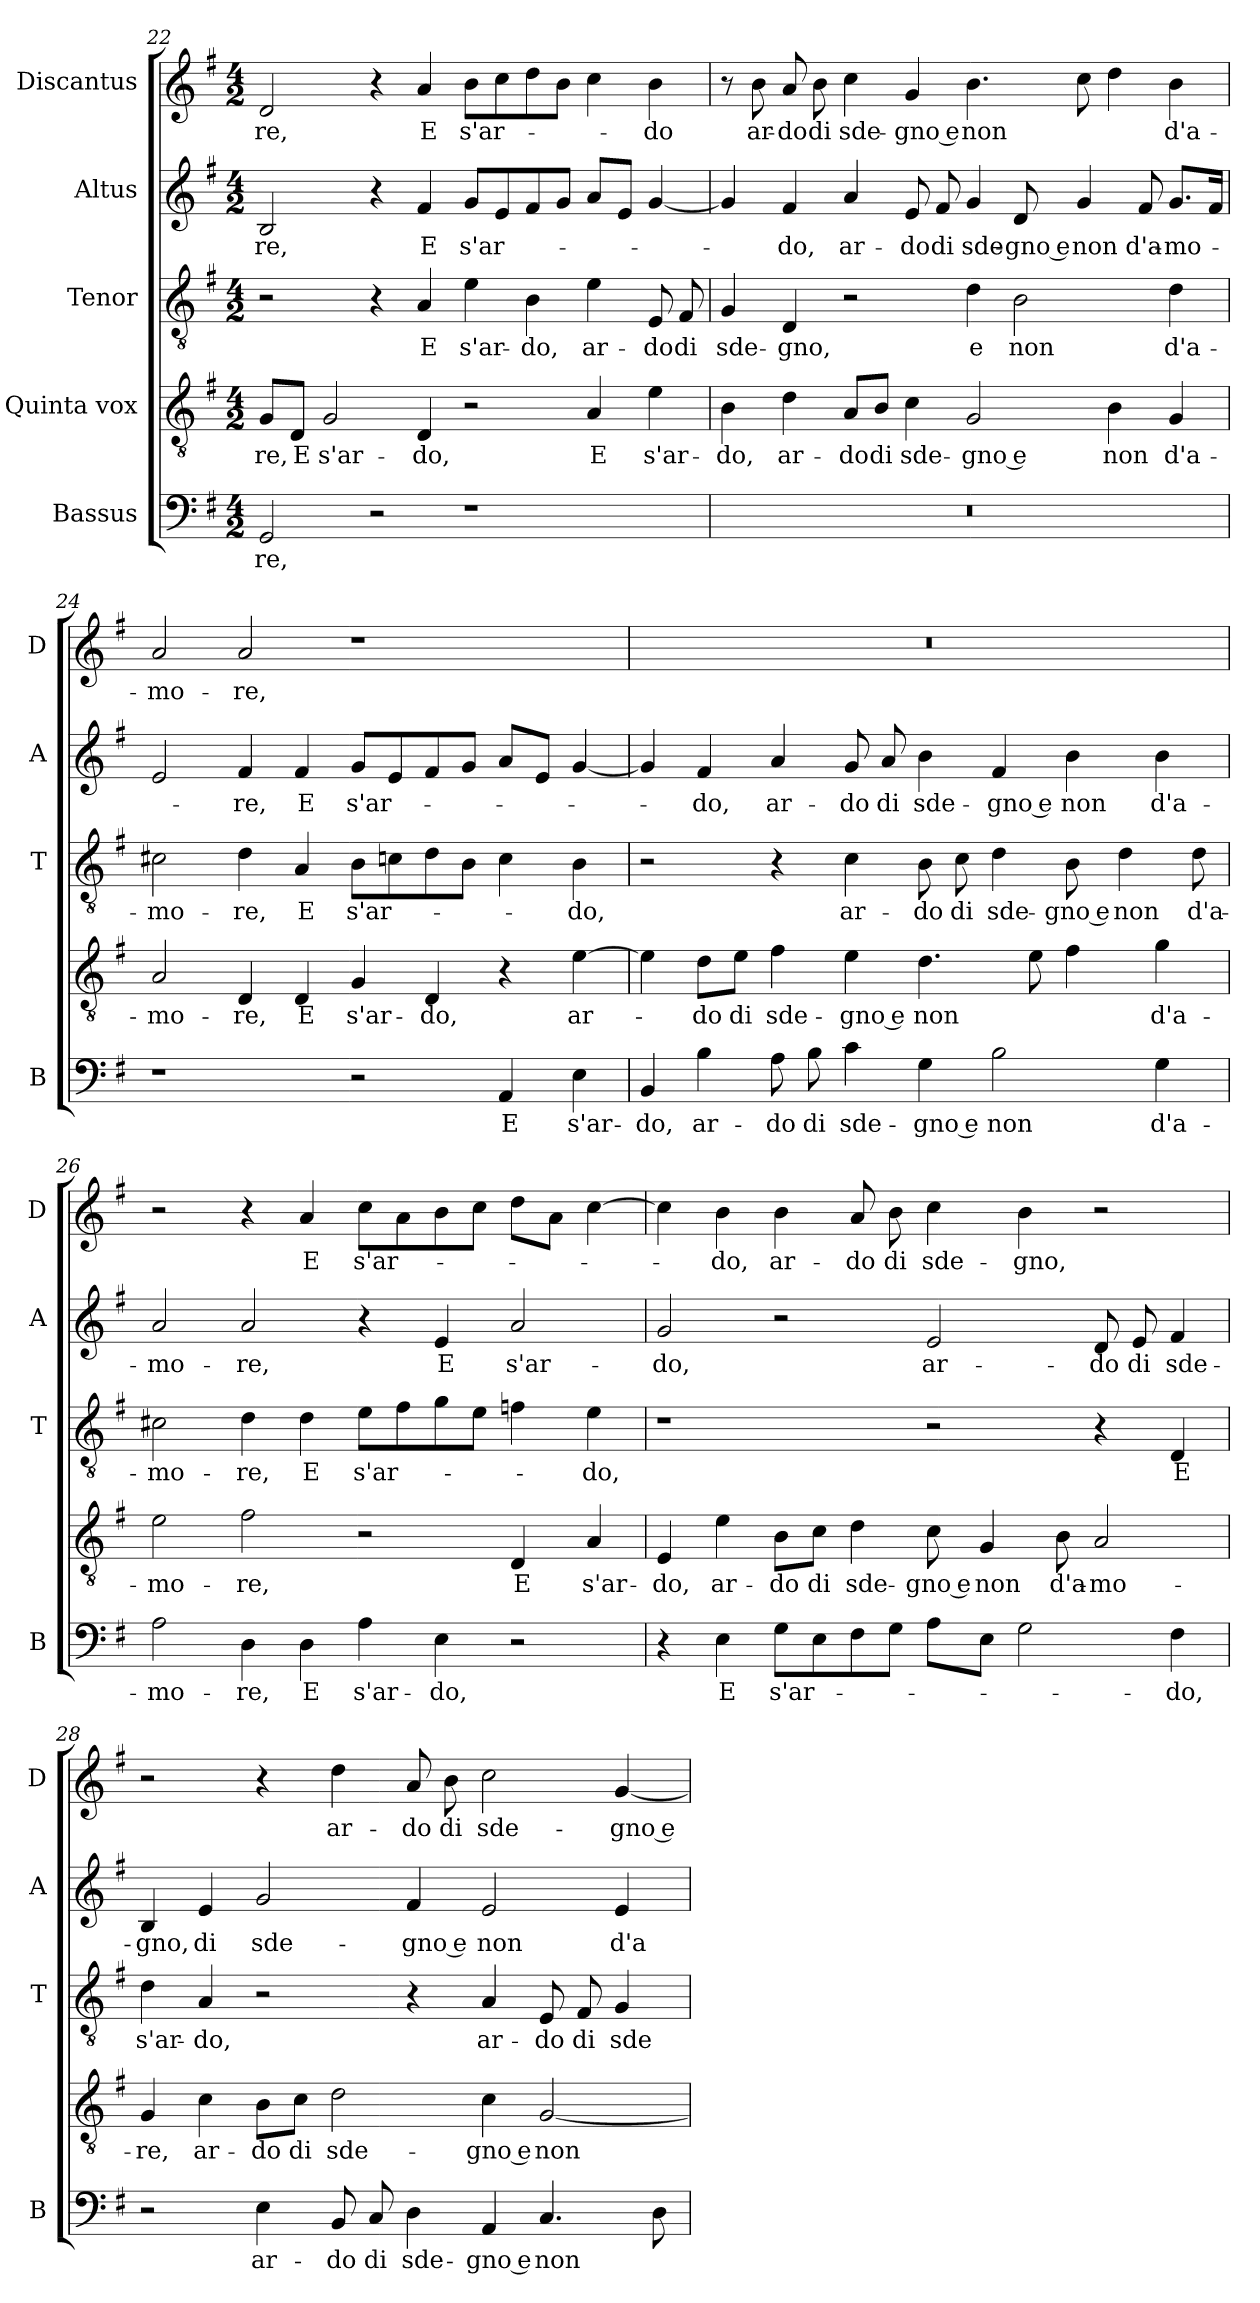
**kern	**text	**kern	**text	**kern	**text	**kern	**text	**kern	**text
*part5	*part5	*part4	*part4	*part3	*part3	*part2	*part2	*part1	*part1
*staff5	*staff5	*staff4	*staff4	*staff3	*staff3	*staff2	*staff2	*staff1	*staff1
*I"Bassus	*	*I"Quinta vox	*	*I"Tenor	*	*I"Altus	*	*I"Discantus	*
*I'B	*	*	*	*I'T	*	*I'A	*	*I'D	*
*clefF4	*	*clefGv2	*	*clefGv2	*	*clefG2	*	*clefG2	*
*k[f#]	*	*k[f#]	*	*k[f#]	*	*k[f#]	*	*k[f#]	*
*G:	*	*G:	*	*G:	*	*G:	*	*G:	*
*M4/2	*	*M4/2	*	*M4/2	*	*M4/2	*	*M4/2	*
=22	=22	=22	=22	=22	=22	=22	=22	=22	=22
!	!LO:LY:b	!	!LO:LY:b	!	!	!	!LO:LY:b	!	!LO:LY:b
2GG/	-re,	8G/L	-re,	2r	.	2B/	-re,	2d/	-re,
!	!	!	!LO:LY:b	!	!	!	!	!	!
.	.	8D/J	E	.	.	.	.	.	.
!	!	!	!LO:LY:b	!	!	!	!	!	!
.	.	2G/	s'ar-	.	.	.	.	.	.
2r	.	.	.	4r	.	4r	.	4r	.
!	!	!	!LO:LY:b	!	!LO:LY:b	!	!LO:LY:b	!	!LO:LY:b
.	.	4D/	-do,	4A/	E	4f#/	E	4a/	E
!	!	!	!	!	!LO:LY:b	!	!LO:LY:b	!	!LO:LY:b
1r	.	2r	.	4e\	s'ar-	8g/L	s'ar-	8b\L	s'ar-
.	.	.	.	.	.	8e/	.	8cc\	.
!	!	!	!	!	!LO:LY:b	!	!	!	!
.	.	.	.	4B\	-do,	8f#/	.	8dd\	.
.	.	.	.	.	.	8g/J	.	8b\J	.
!	!	!	!LO:LY:b	!	!LO:LY:b	!	!	!	!
.	.	4A/	E	4e\	ar-	8a/L	.	4cc\	.
.	.	.	.	.	.	8e/J	.	.	.
!	!	!	!LO:LY:b	!	!LO:LY:b	!	!	!	!LO:LY:b
.	.	4e\	s'ar-	8E/	-do	[4g/	.	4b\	-do
!	!	!	!	!	!LO:LY:b	!	!	!	!
.	.	.	.	8F#/	di	.	.	.	.
=23	=23	=23	=23	=23	=23	=23	=23	=23	=23
!	!	!	!LO:LY:b	!	!LO:LY:b	!	!	!	!
0r	.	4B\	-do,	4G/	sde-	4g/]	.	8r	.
!	!	!	!	!	!	!	!	!	!LO:LY:b
.	.	.	.	.	.	.	.	8b\	ar-
!	!	!	!LO:LY:b	!	!LO:LY:b	!	!LO:LY:b	!	!LO:LY:b
.	.	4d\	ar-	4D/	-gno,	4f#/	-do,	8a/	-do
!	!	!	!	!	!	!	!	!	!LO:LY:b
.	.	.	.	.	.	.	.	8b\	di
!	!	!	!LO:LY:b	!	!	!	!LO:LY:b	!	!LO:LY:b
.	.	8A/L	-do	2r	.	4a/	ar-	4cc\	sde-
!	!	!	!LO:LY:b	!	!	!	!	!	!
.	.	8B/J	di	.	.	.	.	.	.
!	!	!	!LO:LY:b	!	!	!	!LO:LY:b	!	!LO:LY:b
.	.	4c\	sde-	.	.	8e/	-do	4g/	-gno e
!	!	!	!	!	!	!	!LO:LY:b	!	!
.	.	.	.	.	.	8f#/	di	.	.
!	!	!	!LO:LY:b	!	!LO:LY:b	!	!LO:LY:b	!	!LO:LY:b
.	.	2G/	-gno e	4d\	e	4g/	sde-	4.b\	non
!	!	!	!	!	!LO:LY:b	!	!LO:LY:b	!	!
.	.	.	.	2B\	non	8d/	-gno e	.	.
!	!	!	!	!	!	!	!LO:LY:b	!	!
.	.	.	.	.	.	4g/	non	8cc\	.
!	!	!	!LO:LY:b	!	!	!	!	!	!
.	.	4B\	non	.	.	.	.	4dd\	.
!	!	!	!	!	!	!	!LO:LY:b	!	!
.	.	.	.	.	.	8f#/	d'a-	.	.
!	!	!	!LO:LY:b	!	!LO:LY:b	!	!LO:LY:b	!	!LO:LY:b
.	.	4G/	d'a-	4d\	d'a-	8.g/L	-mo-	4b\	d'a-
.	.	.	.	.	.	16f#/Jk	.	.	.
!!LO:LB:g=z
=24	=24	=24	=24	=24	=24	=24	=24	=24	=24
!	!	!	!LO:LY:b	!	!LO:LY:b	!	!	!	!LO:LY:b
1r	.	2A/	-mo-	2c#X\	-mo-	2e/	.	2a/	-mo-
!	!	!	!LO:LY:b	!	!LO:LY:b	!	!LO:LY:b	!	!LO:LY:b
.	.	4D/	-re,	4d\	-re,	4f#/	-re,	2a/	-re,
!	!	!	!LO:LY:b	!	!LO:LY:b	!	!LO:LY:b	!	!
.	.	4D/	E	4A/	E	4f#/	E	.	.
!	!	!	!LO:LY:b	!	!LO:LY:b	!	!LO:LY:b	!	!
2r	.	4G/	s'ar-	8B\L	s'ar-	8g/L	s'ar-	1r	.
.	.	.	.	8cn\	.	8e/	.	.	.
!	!	!	!LO:LY:b	!	!	!	!	!	!
.	.	4D/	-do,	8d\	.	8f#/	.	.	.
.	.	.	.	8B\J	.	8g/J	.	.	.
!	!LO:LY:b	!	!	!	!	!	!	!	!
4AA/	E	4r	.	4c\	.	8a/L	.	.	.
.	.	.	.	.	.	8e/J	.	.	.
!	!LO:LY:b	!	!LO:LY:b	!	!LO:LY:b	!	!	!	!
4E\	s'ar-	[4e\	ar-	4B\	-do,	[4g/	.	.	.
=25	=25	=25	=25	=25	=25	=25	=25	=25	=25
!	!LO:LY:b	!	!	!	!	!	!	!	!
4BB/	-do,	4e\]	.	2r	.	4g/]	.	0r	.
!	!LO:LY:b	!	!LO:LY:b	!	!	!	!LO:LY:b	!	!
4B\	ar-	8d\L	-do	.	.	4f#/	-do,	.	.
!	!	!	!LO:LY:b	!	!	!	!	!	!
.	.	8e\J	di	.	.	.	.	.	.
!	!LO:LY:b	!	!LO:LY:b	!	!	!	!LO:LY:b	!	!
8A\	-do	4f#i\	sde-	4r	.	4a/	ar-	.	.
!	!LO:LY:b	!	!	!	!	!	!	!	!
8B\	di	.	.	.	.	.	.	.	.
!	!LO:LY:b	!	!LO:LY:b	!	!LO:LY:b	!	!LO:LY:b	!	!
4c\	sde-	4e\	-gno e	4c\	ar-	8g/	-do	.	.
!	!	!	!	!	!	!	!LO:LY:b	!	!
.	.	.	.	.	.	8a/	di	.	.
!	!LO:LY:b	!	!LO:LY:b	!	!LO:LY:b	!	!LO:LY:b	!	!
4G\	-gno e	4.d\	non	8B\	-do	4b\	sde-	.	.
!	!	!	!	!	!LO:LY:b	!	!	!	!
.	.	.	.	8c\	di	.	.	.	.
!	!LO:LY:b	!	!	!	!LO:LY:b	!	!LO:LY:b	!	!
2B\	non	.	.	4d\	sde-	4f#/	-gno e	.	.
.	.	8e\	.	.	.	.	.	.	.
!	!	!	!	!	!LO:LY:b	!	!LO:LY:b	!	!
.	.	4f#\	.	8B\	-gno e	4b\	non	.	.
!	!	!	!	!	!LO:LY:b	!	!	!	!
.	.	.	.	4d\	non	.	.	.	.
!	!LO:LY:b	!	!LO:LY:b	!	!	!	!LO:LY:b	!	!
4G\	d'a-	4g\	d'a-	.	.	4b\	d'a-	.	.
!	!	!	!	!	!LO:LY:b	!	!	!	!
.	.	.	.	8d\	d'a-	.	.	.	.
=26	=26	=26	=26	=26	=26	=26	=26	=26	=26
!	!LO:LY:b	!	!LO:LY:b	!	!LO:LY:b	!	!LO:LY:b	!	!
2A\	-mo-	2e\	-mo-	2c#X\	-mo-	2a/	-mo-	2r	.
!	!LO:LY:b	!	!LO:LY:b	!	!LO:LY:b	!	!LO:LY:b	!	!
4D\	-re,	2f#\	-re,	4d\	-re,	2a/	-re,	4r	.
!	!LO:LY:b	!	!	!	!LO:LY:b	!	!	!	!LO:LY:b
4D\	E	.	.	4d\	E	.	.	4a/	E
!	!LO:LY:b	!	!	!	!LO:LY:b	!	!	!	!LO:LY:b
4A\	s'ar-	2r	.	8e\L	s'ar-	4r	.	8cc\L	s'ar-
.	.	.	.	8f#\	.	.	.	8a\	.
!	!LO:LY:b	!	!	!	!	!	!LO:LY:b	!	!
4E\	-do,	.	.	8g\	.	4e/	E	8b\	.
.	.	.	.	8e\J	.	.	.	8cc\J	.
!	!	!	!LO:LY:b	!	!	!	!LO:LY:b	!	!
2r	.	4D/	E	4fn\	.	2a/	s'ar-	8dd\L	.
.	.	.	.	.	.	.	.	8a\J	.
!	!	!	!LO:LY:b	!	!LO:LY:b	!	!	!	!
.	.	4A/	s'ar-	4e\	-do,	.	.	[4cc\	.
!!LO:LB:g=z
=27	=27	=27	=27	=27	=27	=27	=27	=27	=27
!	!	!	!LO:LY:b	!	!	!	!LO:LY:b	!	!
4r	.	4E/	-do,	1r	.	2g/	-do,	4cc\]	.
!	!LO:LY:b	!	!LO:LY:b	!	!	!	!	!	!LO:LY:b
4E\	E	4e\	ar-	.	.	.	.	4b\	-do,
!	!LO:LY:b	!	!LO:LY:b	!	!	!	!	!	!LO:LY:b
8G\L	s'ar-	8B\L	-do	.	.	2r	.	4b\	ar-
!	!	!	!LO:LY:b	!	!	!	!	!	!
8E\	.	8c\J	di	.	.	.	.	.	.
!	!	!	!LO:LY:b	!	!	!	!	!	!LO:LY:b
8F#\	.	4d\	sde-	.	.	.	.	8a/	-do
!	!	!	!	!	!	!	!	!	!LO:LY:b
8G\J	.	.	.	.	.	.	.	8b\	di
!	!	!	!LO:LY:b	!	!	!	!LO:LY:b	!	!LO:LY:b
8A\L	.	8c\	-gno e	2r	.	2e/	ar-	4cc\	sde-
!	!	!	!LO:LY:b	!	!	!	!	!	!
8E\J	.	4G/	non	.	.	.	.	.	.
!	!	!	!	!	!	!	!	!	!LO:LY:b
2G\	.	.	.	.	.	.	.	4b\	-gno,
!	!	!	!LO:LY:b	!	!	!	!	!	!
.	.	8B\	d'a-	.	.	.	.	.	.
!	!	!	!LO:LY:b	!	!	!	!LO:LY:b	!	!
.	.	2A/	-mo-	4r	.	8d/	-do	2r	.
!	!	!	!	!	!	!	!LO:LY:b	!	!
.	.	.	.	.	.	8e/	di	.	.
!	!LO:LY:b	!	!	!	!LO:LY:b	!	!LO:LY:b	!	!
4F#\	-do,	.	.	4D/	E	4f#/	sde-	.	.
=28	=28	=28	=28	=28	=28	=28	=28	=28	=28
!	!	!	!LO:LY:b	!	!LO:LY:b	!	!LO:LY:b	!	!
2r	.	4G/	-re,	4d\	s'ar-	4B/	-gno,	2r	.
!	!	!	!LO:LY:b	!	!LO:LY:b	!	!LO:LY:b	!	!
.	.	4c\	ar-	4A/	-do,	4e/	di	.	.
!	!LO:LY:b	!	!LO:LY:b	!	!	!	!LO:LY:b	!	!
4E\	ar-	8B\L	-do	2r	.	2g/	sde-	4r	.
!	!	!	!LO:LY:b	!	!	!	!	!	!
.	.	8c\J	di	.	.	.	.	.	.
!	!LO:LY:b	!	!LO:LY:b	!	!	!	!	!	!LO:LY:b
8BB/	-do	2d\	sde-	.	.	.	.	4dd\	ar-
!	!LO:LY:b	!	!	!	!	!	!	!	!
8C/	di	.	.	.	.	.	.	.	.
!	!LO:LY:b	!	!	!	!	!	!LO:LY:b	!	!LO:LY:b
4D\	sde-	.	.	4r	.	4f#/	-gno e	8a/	-do
!	!	!	!	!	!	!	!	!	!LO:LY:b
.	.	.	.	.	.	.	.	8b\	di
!	!LO:LY:b	!	!LO:LY:b	!	!LO:LY:b	!	!LO:LY:b	!	!LO:LY:b
4AA/	-gno e	4c\	-gno e	4A/	ar-	2e/	non	2cc\	sde-
!	!LO:LY:b	!	!LO:LY:b	!	!LO:LY:b	!	!	!	!
4.C/	non	[2G/	non	8E/	-do	.	.	.	.
!	!	!	!	!	!LO:LY:b	!	!	!	!
.	.	.	.	8F#/	di	.	.	.	.
!	!	!	!	!	!LO:LY:b	!	!LO:LY:b	!	!LO:LY:b
.	.	.	.	4G/	sde-	4e/	d'a-	[4g/	-gno e
8D\	.	.	.	.	.	.	.	.	.
=	=	=	=	=	=	=	=	=	=
*-	*-	*-	*-	*-	*-	*-	*-	*-	*-
